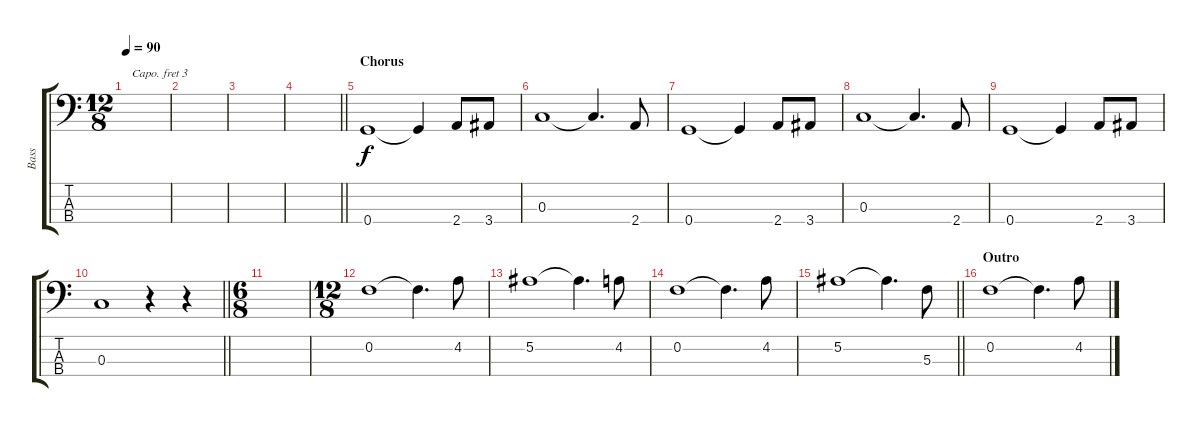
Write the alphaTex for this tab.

\track ("Bass" "Bass") {instrument electricbassfinger}
\staff {score tabs}
\capo 3
\tuning (G2 D2 A1 E1) {hide}
\ts (12 8)
\tempo 90
\clef f4
\ks c
|
|
|
\barLineRight lightlight
|
\section ("" "Chorus")
0.4.1 0.4{t}.4 2.4.8 3.4.8 |
0.3.1 0.3{t}.4{d} 2.4.8 |
0.4.1 0.4{t}.4 2.4.8 3.4.8 |
0.3.1 0.3{t}.4{d} 2.4.8 |
0.4.1 0.4{t}.4 2.4.8 3.4.8 |
\barLineRight lightlight
0.3.1 r.4 r.4 |
\ts (6 8)
|
\ts (12 8)
0.2.1 0.2{t}.4{d} 4.2.8 |
5.2.1 5.2{t}.4{d} 4.2.8 |
0.2.1 0.2{t}.4{d} 4.2.8 |
\barLineRight lightlight
5.2.1 5.2{t}.4{d} 5.3.8 |
\section ("" "Outro")
0.2.1 0.2{t}.4{d} 4.2.8
